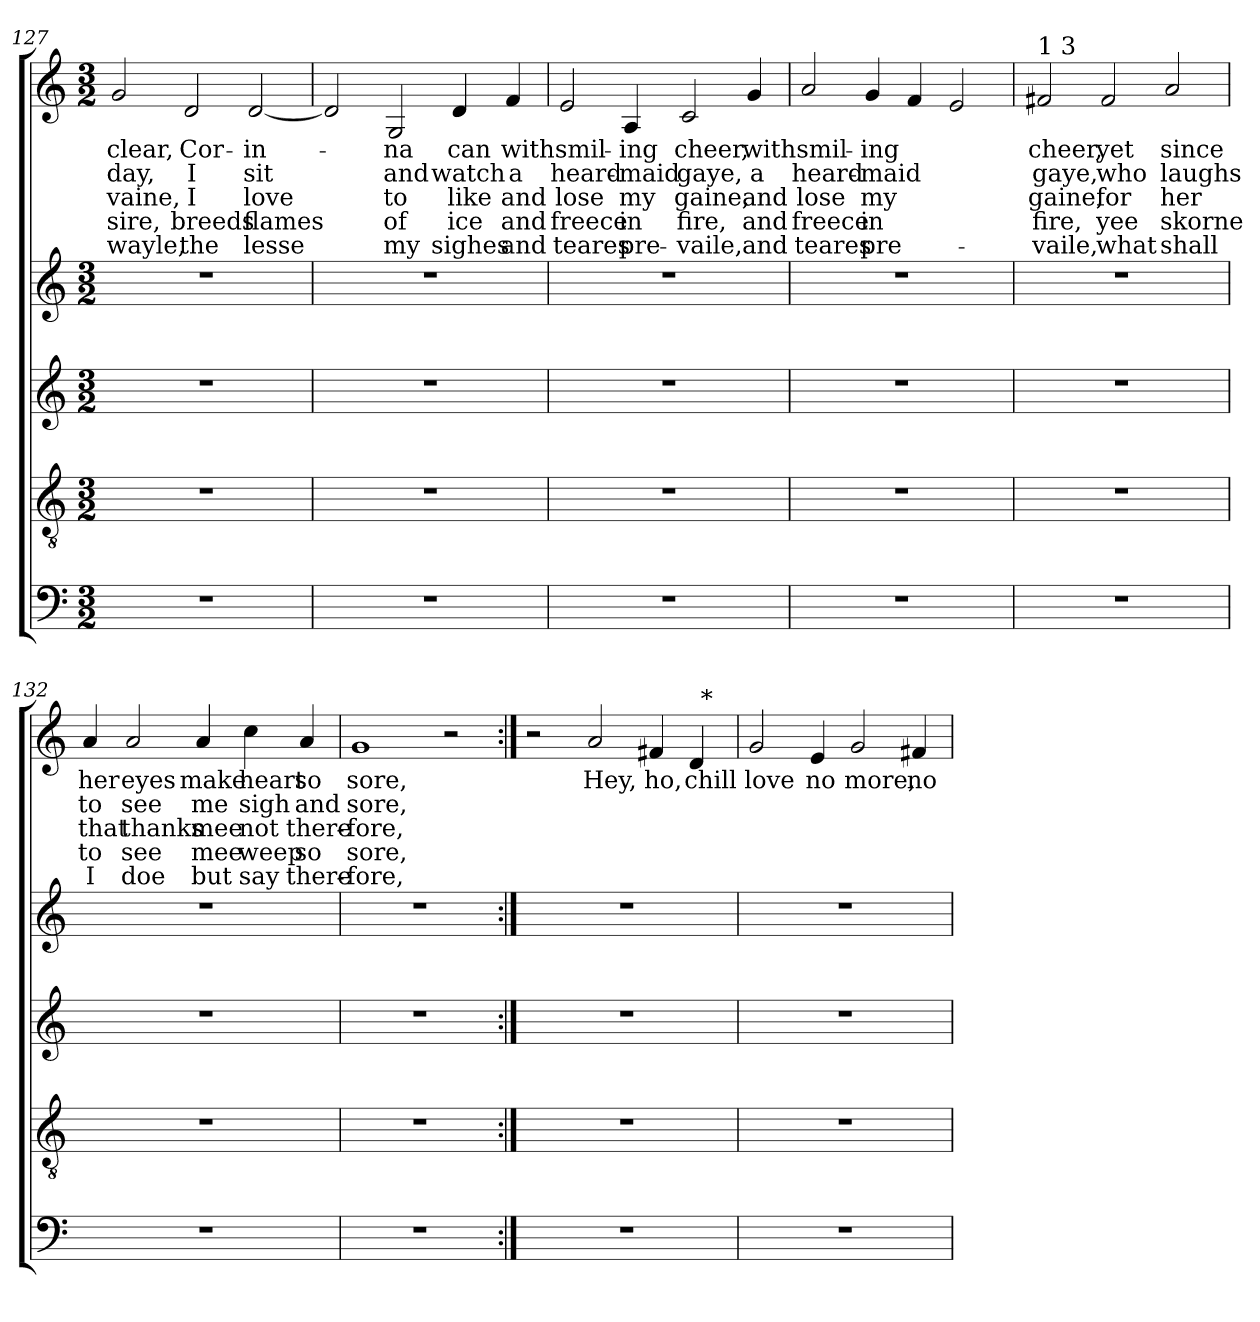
**kern	**kern	**kern	**kern	**kern	**text	**text	**text	**text	**text
*part5	*part4	*part3	*part2	*part1	*part1	*part1	*part1	*part1	*part1
*staff5	*staff4	*staff3	*staff2	*staff1	*staff1	*staff1	*staff1	*staff1	*staff1
!!LO:LB:g=z
*clefF4	*clefGv2	*clefG2	*clefG2	*clefG2	*	*	*	*	*
*k[]	*k[]	*k[]	*k[]	*k[]	*	*	*	*	*
*C:	*C:	*C:	*C:	*C:	*	*	*	*	*
*M3/2	*M3/2	*M3/2	*M3/2	*M3/2	*	*	*	*	*
=127	=127	=127	=127	=127	=127	=127	=127	=127	=127
!	!	!	!	!	!LO:LY:b	!LO:LY:b	!LO:LY:b	!LO:LY:b	!LO:LY:b
1.r	1.r	1.r	1.r	2g/	clear,	day,	vaine,	-sire,	wayle,
!	!	!	!	!	!LO:LY:b	!LO:LY:b	!LO:LY:b	!LO:LY:b	!LO:LY:b
.	.	.	.	2d/	Cor-	I	I	breeds	the
!	!	!	!	!	!LO:LY:b	!LO:LY:b	!LO:LY:b	!LO:LY:b	!LO:LY:b
.	.	.	.	[<2d/	-in-	sit	love	flames	lesse
=128	=128	=128	=128	=128	=128	=128	=128	=128	=128
1.r	1.r	1.r	1.r	2d/]	.	.	.	.	.
!	!	!	!	!	!LO:LY:b	!LO:LY:b	!LO:LY:b	!LO:LY:b	!LO:LY:b
.	.	.	.	2G/	-na	and	to	of	my
!	!	!	!	!	!LO:LY:b	!LO:LY:b	!LO:LY:b	!LO:LY:b	!LO:LY:b
.	.	.	.	4d/	can	watch	like	ice	sighes
!	!	!	!	!	!LO:LY:b	!LO:LY:b	!LO:LY:b	!LO:LY:b	!LO:LY:b
.	.	.	.	4f/	with	a	and	and	and
=129	=129	=129	=129	=129	=129	=129	=129	=129	=129
!	!	!	!	!	!LO:LY:b	!LO:LY:b	!LO:LY:b	!LO:LY:b	!LO:LY:b
1.r	1.r	1.r	1.r	2e/	smil-	heard-	lose	freece	teares
!	!	!	!	!	!LO:LY:b	!LO:LY:b	!LO:LY:b	!LO:LY:b	!LO:LY:b
.	.	.	.	4A/	-ing	-maid	my	in	pre-
!	!	!	!	!	!LO:LY:b	!LO:LY:b	!LO:LY:b	!LO:LY:b	!LO:LY:b
.	.	.	.	2c/	cheer,	gaye,	gaine,	fire,	-vaile,
!	!	!	!	!	!LO:LY:b	!LO:LY:b	!LO:LY:b	!LO:LY:b	!LO:LY:b
.	.	.	.	4g/	with	a	and	and	and
=130	=130	=130	=130	=130	=130	=130	=130	=130	=130
!	!	!	!	!	!LO:LY:b	!LO:LY:b	!LO:LY:b	!LO:LY:b	!LO:LY:b
1.r	1.r	1.r	1.r	2a/	smil-	heard-	lose	freece	teares
!	!	!	!	!	!LO:LY:b	!LO:LY:b	!LO:LY:b	!LO:LY:b	!LO:LY:b
.	.	.	.	4g/	-ing	-maid	my	in	pre-
.	.	.	.	4f/	.	.	.	.	.
.	.	.	.	2e/	.	.	.	.	.
!!LO:LB:g=z
=131	=131	=131	=131	=131	=131	=131	=131	=131	=131
!	!	!	!	!LO:TX:a:t=1 3	!	!	!	!	!
!	!	!	!	!	!LO:LY:b	!LO:LY:b	!LO:LY:b	!LO:LY:b	!LO:LY:b
1.r	1.r	1.r	1.r	2f#X/	cheer,	gaye,	gaine,	fire,	-vaile,
!	!	!	!	!	!LO:LY:b	!LO:LY:b	!LO:LY:b	!LO:LY:b	!LO:LY:b
.	.	.	.	2f#/	yet	who	for	yee	what
!	!	!	!	!	!LO:LY:b	!LO:LY:b	!LO:LY:b	!LO:LY:b	!LO:LY:b
.	.	.	.	2a/	since	laughs	her	skorne	shall
=132	=132	=132	=132	=132	=132	=132	=132	=132	=132
!	!	!	!	!	!LO:LY:b	!LO:LY:b	!LO:LY:b	!LO:LY:b	!LO:LY:b
1.r	1.r	1.r	1.r	4a/	her	to	that	to	I
!	!	!	!	!	!LO:LY:b	!LO:LY:b	!LO:LY:b	!LO:LY:b	!LO:LY:b
.	.	.	.	2a/	eyes	see	thanks	see	doe
!	!	!	!	!	!LO:LY:b	!LO:LY:b	!LO:LY:b	!LO:LY:b	!LO:LY:b
.	.	.	.	4a/	make	me	mee	mee	but
!	!	!	!	!	!LO:LY:b	!LO:LY:b	!LO:LY:b	!LO:LY:b	!LO:LY:b
.	.	.	.	4cc\	heart	sigh	not	weep	say
!	!	!	!	!	!LO:LY:b	!LO:LY:b	!LO:LY:b	!LO:LY:b	!LO:LY:b
.	.	.	.	4a/	so	and	there-	so	there-
=133	=133	=133	=133	=133	=133	=133	=133	=133	=133
!	!	!	!	!	!LO:LY:b	!LO:LY:b	!LO:LY:b	!LO:LY:b	!LO:LY:b
1.r	1.r	1.r	1.r	1g	sore,	sore,	-fore,	sore,	-fore,
.	.	.	.	2r	.	.	.	.	.
=134:|!	=134:|!	=134:|!	=134:|!	=134:|!	=134:|!	=134:|!	=134:|!	=134:|!	=134:|!
*	*	*	*	*^	*	*	*	*	*
1.r	1.r	1.r	1.r	2r	1ryy	.	.	.	.	.
!	!	!	!	!	!	!LO:LY:b	!	!	!	!
.	.	.	.	2a/	.	Hey,	.	.	.	.
!	!	!	!	!	!	!LO:LY:b	!	!	!	!
.	.	.	.	4f#X/	4ryy	ho,	.	.	.	.
!	!	!	!	!	!	!LO:LY:b	!	!	!	!
.	.	.	.	4d/	32ryy	chill	.	.	.	.
!	!	!	!	!	!LO:TX:a:t=*	!	!	!	!	!
.	.	.	.	.	8..ryy	.	.	.	.	.
=135	=135	=135	=135	=135	=135	=135	=135	=135	=135	=135
!	!	!	!	!	!	!LO:LY:b	!	!	!	!
*	*	*	*	*v	*v	*	*	*	*	*
1.r	1.r	1.r	1.r	2g/	love	.	.	.	.
!	!	!	!	!	!LO:LY:b	!	!	!	!
.	.	.	.	4e/	no	.	.	.	.
!	!	!	!	!	!LO:LY:b	!	!	!	!
.	.	.	.	2g/	more,	.	.	.	.
!	!	!	!	!	!LO:LY:b	!	!	!	!
.	.	.	.	4f#X/	no	.	.	.	.
=	=	=	=	=	=	=	=	=	=
*-	*-	*-	*-	*-	*-	*-	*-	*-	*-
